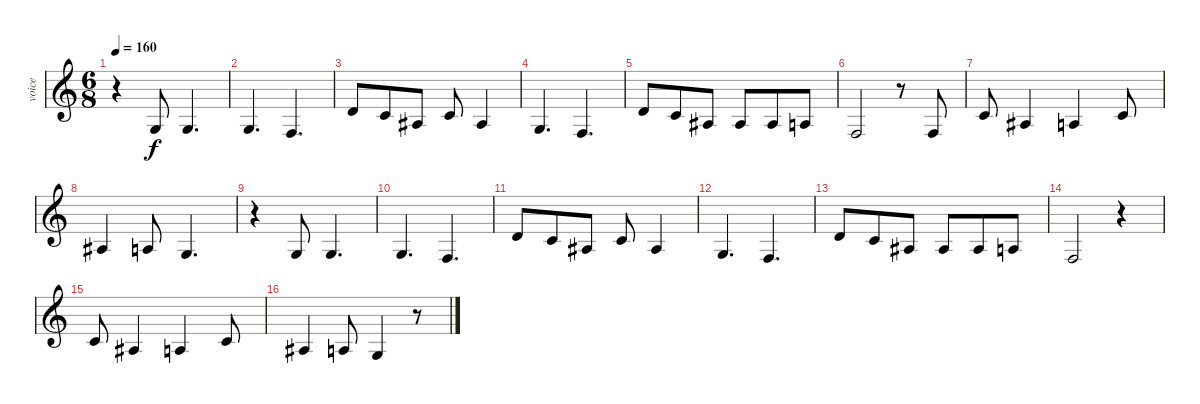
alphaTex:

\track ("voice" "voice") {instrument altosax}
\staff {score}
\tuning (E4 B3 G3 D3 A2 E2) {hide}
\ts (6 8)
\tempo 160
\clef g2
\ks c
r.4{dy f} 0.3.8 0.3.4{d} |
0.3.4{d} 3.4.4{d} |
3.2.8 1.2.8 3.3.8 1.2.8 3.3.4 |
0.3.4{d} 3.4.4{d} |
3.2.8 1.2.8 3.3.8 3.3.8 3.3.8 2.3.8 |
3.4.2 r.8 3.4.8 |
1.2.8 3.3.4 2.3.4 1.2.8 |
3.3.4 2.3.8 0.3.4{d} |
r.4 0.3.8 0.3.4{d} |
0.3.4{d} 3.4.4{d} |
3.2.8 1.2.8 3.3.8 1.2.8 3.3.4 |
0.3.4{d} 3.4.4{d} |
3.2.8 1.2.8 3.3.8 3.3.8 3.3.8 2.3.8 |
3.4.2 r.4 |
1.2.8 3.3.4 2.3.4 1.2.8 |
3.3.4 2.3.8 0.3.4 r.8
